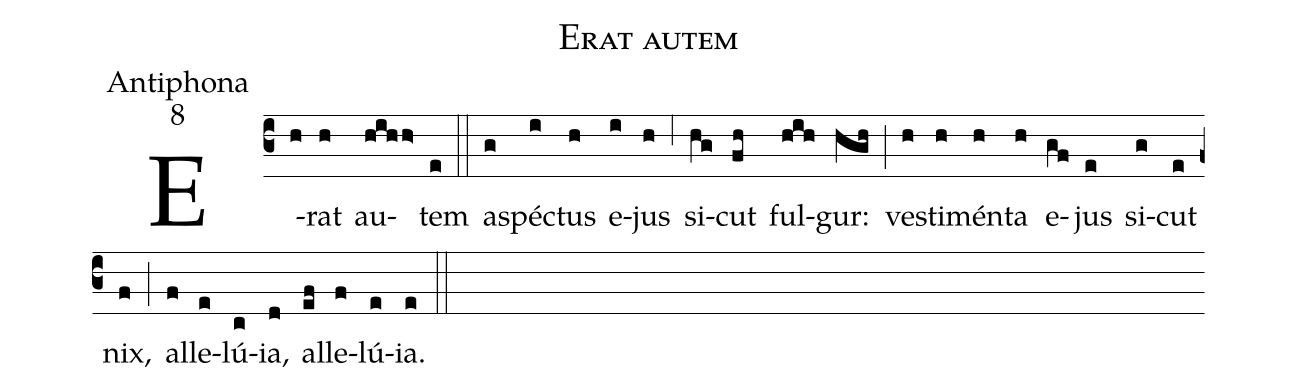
name:Erat autem;
office-part:Antiphona;
mode:8;
%%
(c3) E(h)rat(h) au(hihh>)tem(e) (::)
a(g)spé(i)ctus(h) e(i)jus(h) (,6) si(hg)cut(fh) ful(hih)gur:(hgh) (;) ve(h)sti(h)mén(h)ta(h) e(gf)jus(e) si(g)cut(e) nix,(f) (;) al(f)le(e)lú(c)ia,(d) al(ef)le(f)lú(e)ia.(e) (::)
